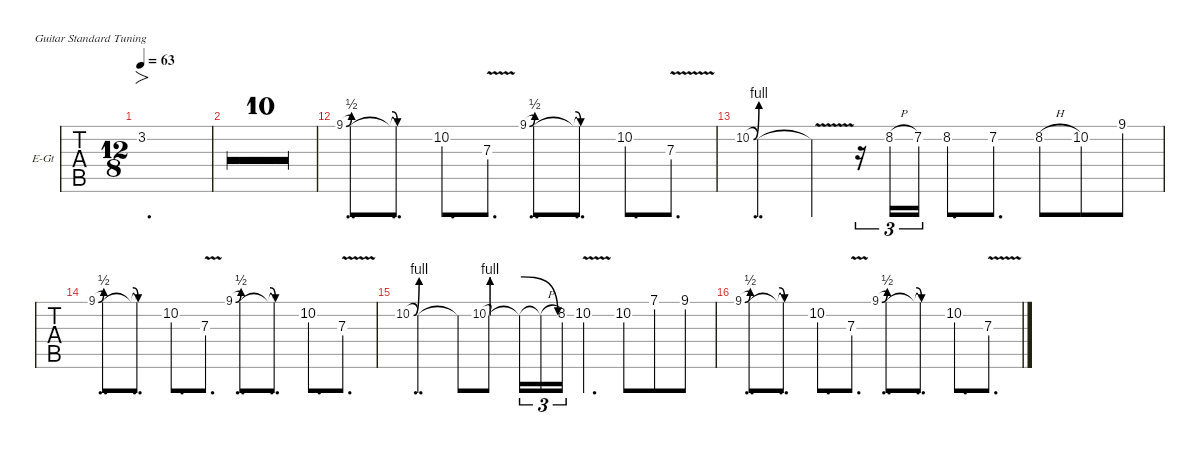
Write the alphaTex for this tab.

\defaultSystemsLayout 4
\hideDynamics
\bracketExtendMode groupsimilarinstruments
\firstSystemTrackNameOrientation horizontal
\otherSystemsTrackNameOrientation horizontal
\track ("Solo" "E-Gt") {multiBarRest instrument distortionguitar}
\staff {tabs}
\tuning (E4 B3 G3 D3 A2 E2)
\ts (12 8)
\tempo 63
\clef g2
\ks d
3.2.1{fo d dy ff} |
r.1{d} |
r.1{d} |
r.1{d} |
r.1{d} |
r.1{d} |
r.1{d} |
r.1{d} |
r.1{d} |
r.1{d} |
r.1{d} |
9.1{be (bend 0 0 60 2)}.8{d gr onbeat} 9.1{be (hold 0 0 60 0) v t}.8{d} 9.1{be (release 0 2 15 0) t}.8{d gr onbeat} 9.1{be (hold 0 0 60 0) t}.8{d} 10.2.8{d} 7.3{v}.8{d} 9.1{be (bend 0 0 60 2)}.8{d gr onbeat} 9.1{be (hold 0 0 60 0) v t}.8{d} 9.1{be (release 0 2 15 0) t}.8{d gr onbeat} 9.1{be (hold 0 0 60 0) t}.8{d} 10.2.8{d} 7.3{v}.8{d} |
10.2{be (bend 0 0 60 4)}.8{d gr onbeat} 10.2{be (hold 0 0 60 0) v t}.4{d} 10.2{v t}.4 r.16{tu (3 2)} 8.2{h}.16{tu (3 2)} 7.2.16{tu (3 2)} 8.2.8{d} 7.2.8{d} 8.2{h}.8 10.2.8 9.1.8 |
9.1{be (bend 0 0 60 2)}.8{d gr onbeat} 9.1{be (hold 0 0 60 0) v t}.8{d} 9.1{be (release 0 2 15 0) t}.8{d gr onbeat} 9.1{be (hold 0 0 60 0) t}.8{d} 10.2.8{d} 7.3{v}.8{d} 9.1{be (bend 0 0 60 2)}.8{d gr onbeat} 9.1{be (hold 0 0 60 0) v t}.8{d} 9.1{be (release 0 2 15 0) t}.8{d gr onbeat} 9.1{be (hold 0 0 60 0) t}.8{d} 10.2.8{d} 7.3{v}.8{d} |
10.2{be (bend 0 0 60 4)}.8{d gr onbeat} 10.2{be (hold 0 0 60 0) t}.4{d} 10.2{t}.8 10.2{be (bend 0 0 60 4)}.8{gr onbeat} 10.2{be (hold 0 0 60 0) t}.8 10.2{be (release 0 4 17.4 0) t}.16{tu (3 2)} 10.2{h t}.16{tu (3 2)} 8.2.16{tu (3 2)} 10.2{v}.4{d} 10.2.8 7.1.8 9.1.8 |
9.1{be (bend 0 0 60 2)}.8{d gr onbeat} 9.1{be (hold 0 0 60 0) v t}.8{d} 9.1{be (release 0 2 15 0) t}.8{d gr onbeat} 9.1{be (hold 0 0 60 0) t}.8{d} 10.2.8{d} 7.3{v}.8{d} 9.1{be (bend 0 0 60 2)}.8{d gr onbeat} 9.1{be (hold 0 0 60 0) v t}.8{d} 9.1{be (release 0 2 15 0) t}.8{d gr onbeat} 9.1{be (hold 0 0 60 0) t}.8{d} 10.2.8{d} 7.3{v}.8{d}
